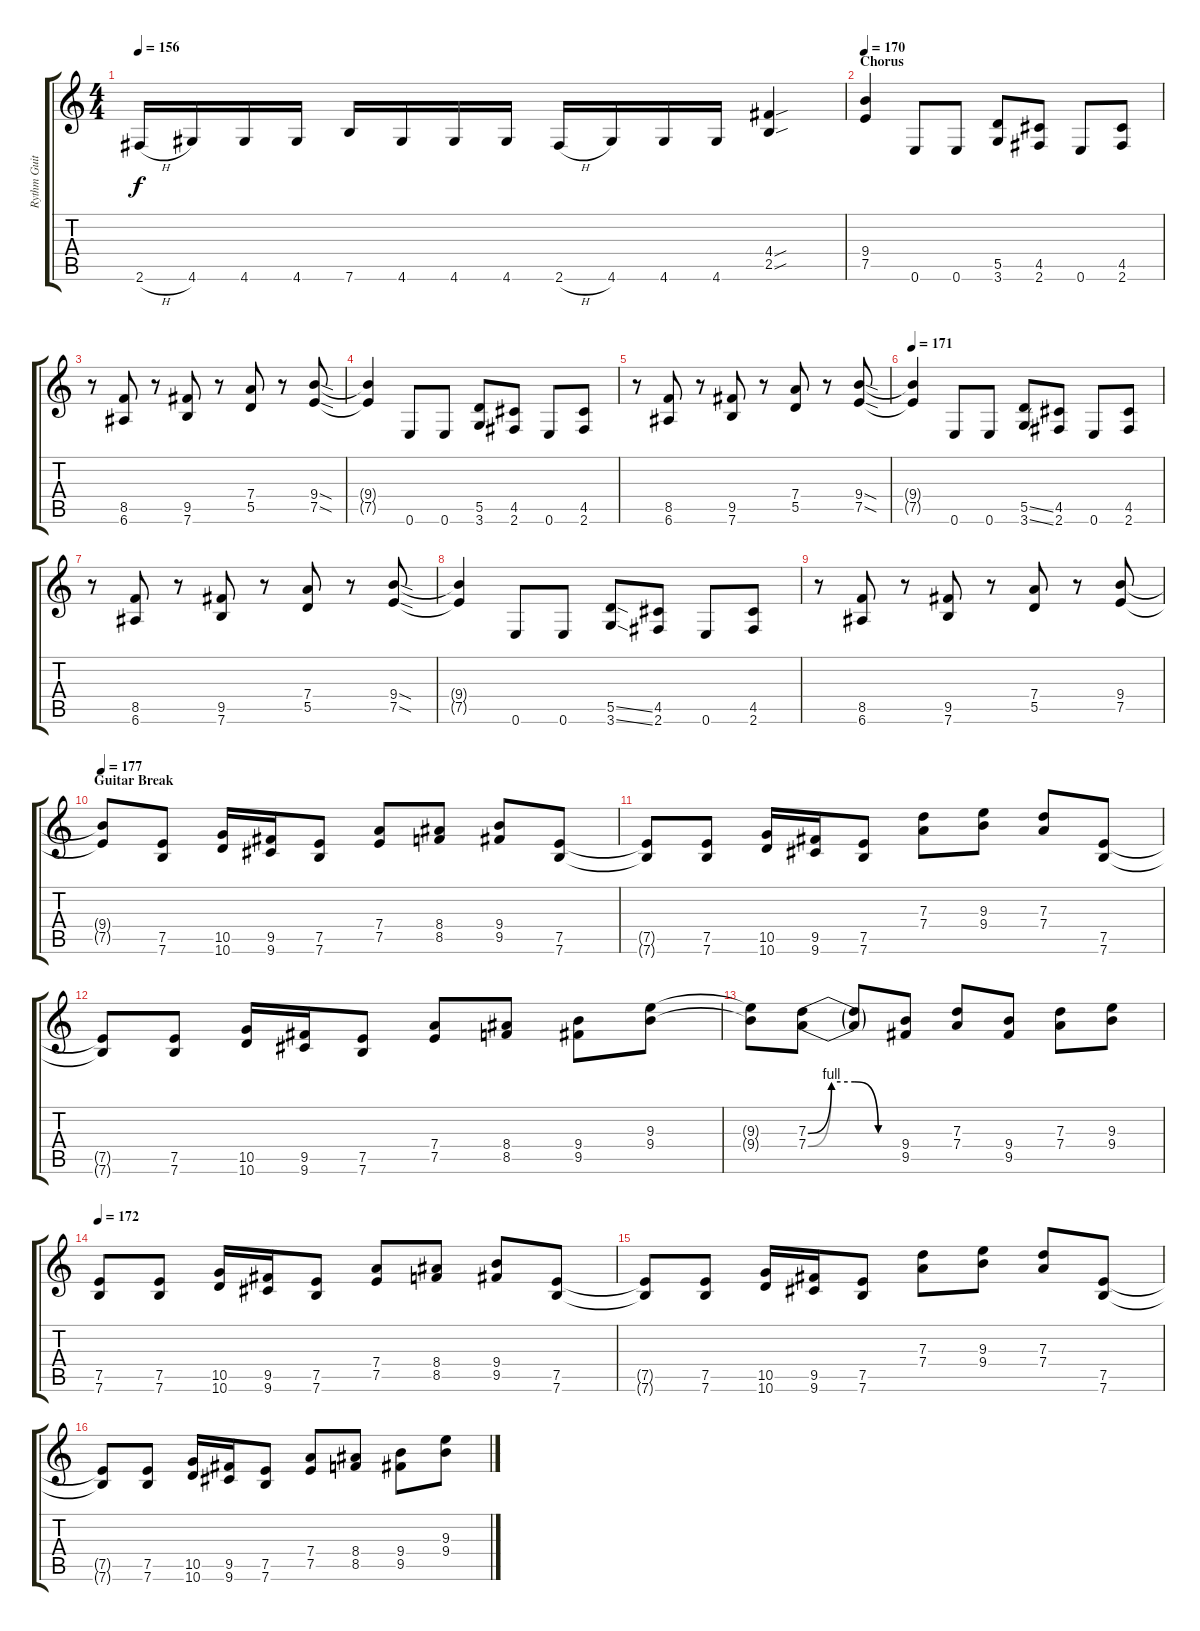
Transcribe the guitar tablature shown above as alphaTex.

\track ("Rythm Guitar (Dave Mustaine)" "Rythm Guit") {instrument distortionguitar}
\staff {score tabs}
\tuning (E4 B3 G3 D3 A2 E2) {hide}
\ts (4 4)
\tempo 156
\clef g2
\ks c
2.6{h}.16{dy f} 4.6.16 4.6.16 4.6.16 7.6.16 4.6.16 4.6.16 4.6.16 2.6{h}.16 4.6.16 4.6.16 4.6.16 (4.4{sou} 2.5{sou}).4 |
\section ("" "Chorus")
\tempo 166
\tempo 170
(9.4 7.5).4 0.6.8 0.6.8 (5.5 3.6).8 (4.5 2.6).8 0.6.8 (4.5 2.6).8 |
r.8 (8.5 6.6).8 r.8 (9.5 7.6).8 r.8 (7.4 5.5).8 r.8 (9.4{sod} 7.5{sod}).8 |
(9.4{t} 7.5{t}).4 0.6.8 0.6.8 (5.5 3.6).8 (4.5 2.6).8 0.6.8 (4.5 2.6).8 |
r.8 (8.5 6.6).8 r.8 (9.5 7.6).8 r.8 (7.4 5.5).8 r.8 (9.4{sod} 7.5{sod}).8 |
\tempo 171
(9.4{t} 7.5{t}).4 0.6.8 0.6.8 (5.5{ss} 3.6{ss}).8 (4.5 2.6).8 0.6.8 (4.5 2.6).8 |
r.8 (8.5 6.6).8 r.8 (9.5 7.6).8 r.8 (7.4 5.5).8 r.8 (9.4{sod} 7.5{sod}).8 |
(9.4{t} 7.5{t}).4 0.6.8 0.6.8 (5.5{ss} 3.6{ss}).8 (4.5 2.6).8 0.6.8 (4.5 2.6).8 |
r.8 (8.5 6.6).8 r.8 (9.5 7.6).8 r.8 (7.4 5.5).8 r.8 (9.4 7.5).8 |
\section ("" "Guitar Break")
\tempo 177
(9.4{t} 7.5{t}).8 (7.5 7.6).8 (10.5 10.6).16 (9.5 9.6).16 (7.5 7.6).8 (7.4 7.5).8 (8.4 8.5).8 (9.4 9.5).8 (7.5 7.6).8 |
(7.5{t} 7.6{t}).8 (7.5 7.6).8 (10.5 10.6).16 (9.5 9.6).16 (7.5 7.6).8 (7.3 7.4).8 (9.3 9.4).8 (7.3 7.4).8 (7.5 7.6).8 |
(7.5{t} 7.6{t}).8 (7.5 7.6).8 (10.5 10.6).16 (9.5 9.6).16 (7.5 7.6).8 (7.4 7.5).8 (8.4 8.5).8 (9.4 9.5).8 (9.3 9.4).8 |
(9.3{t} 9.4{t}).8 (7.3{be (custom 0 0 15 4 30 4 45 0 60 0)} 7.4{be (custom 0 0 15 4 30 4 45 0 60 0)}).8 (7.3{t} 7.4{t}).8 (9.4 9.5).8 (7.3 7.4).8 (9.4 9.5).8 (7.3 7.4).8 (9.3 9.4).8 |
\tempo 172
(7.5 7.6).8 (7.5 7.6).8 (10.5 10.6).16 (9.5 9.6).16 (7.5 7.6).8 (7.4 7.5).8 (8.4 8.5).8 (9.4 9.5).8 (7.5 7.6).8 |
(7.5{t} 7.6{t}).8 (7.5 7.6).8 (10.5 10.6).16 (9.5 9.6).16 (7.5 7.6).8 (7.3 7.4).8 (9.3 9.4).8 (7.3 7.4).8 (7.5 7.6).8 |
(7.5{t} 7.6{t}).8 (7.5 7.6).8 (10.5 10.6).16 (9.5 9.6).16 (7.5 7.6).8 (7.4 7.5).8 (8.4 8.5).8 (9.4 9.5).8 (9.3 9.4).8
